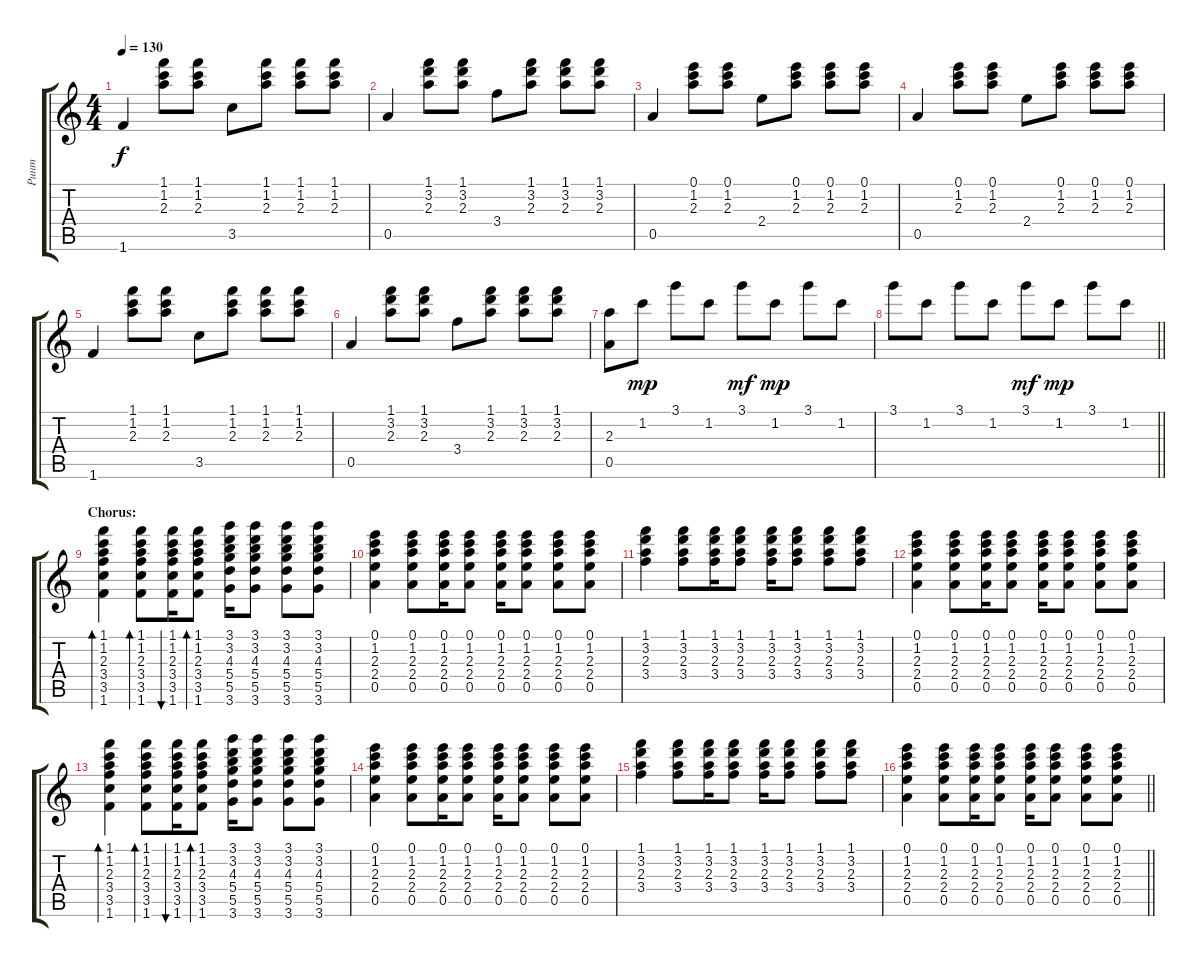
\track ("Ринт" "Ринт") {instrument acousticguitarnylon}
\staff {score tabs}
\tuning (E5 B4 G4 D4 A3 E3) {hide}
\ts (4 4)
\tempo 130
\clef g2
\ks c
1.6.4{dy f} (1.1 1.2 2.3).8 (1.1 1.2 2.3).8 3.5.8 (1.1 1.2 2.3).8 (1.1 1.2 2.3).8 (1.1 1.2 2.3).8 |
0.5.4 (1.1 3.2 2.3).8 (1.1 3.2 2.3).8 3.4.8 (1.1 3.2 2.3).8 (1.1 3.2 2.3).8 (1.1 3.2 2.3).8 |
0.5.4 (0.1 1.2 2.3).8 (0.1 1.2 2.3).8 2.4.8 (0.1 1.2 2.3).8 (0.1 1.2 2.3).8 (0.1 1.2 2.3).8 |
0.5.4 (0.1 1.2 2.3).8 (0.1 1.2 2.3).8 2.4.8 (0.1 1.2 2.3).8 (0.1 1.2 2.3).8 (0.1 1.2 2.3).8 |
1.6.4 (1.1 1.2 2.3).8 (1.1 1.2 2.3).8 3.5.8 (1.1 1.2 2.3).8 (1.1 1.2 2.3).8 (1.1 1.2 2.3).8 |
0.5.4 (1.1 3.2 2.3).8 (1.1 3.2 2.3).8 3.4.8 (1.1 3.2 2.3).8 (1.1 3.2 2.3).8 (1.1 3.2 2.3).8 |
(2.3 0.5).8 1.2.8{dy mp} 3.1.8 1.2.8 3.1.8{dy mf} 1.2.8{dy mp} 3.1.8 1.2.8 |
\barLineRight lightlight
3.1.8 1.2.8 3.1.8 1.2.8 3.1.8{dy mf} 1.2.8{dy mp} 3.1.8 1.2.8 |
\section ("" "Chorus:")
(1.1 1.2 2.3 3.4 3.5 1.6).4{bd 60} (1.1 1.2 2.3 3.4 3.5 1.6).8{bd 60} (1.1 1.2 2.3 3.4 3.5 1.6).16{bu 60} (1.1 1.2 2.3 3.4 3.5 1.6).8{bd 60} (3.1 3.2 4.3 5.4 5.5 3.6).16 (3.1 3.2 4.3 5.4 5.5 3.6).8 (3.1 3.2 4.3 5.4 5.5 3.6).8 (3.1 3.2 4.3 5.4 5.5 3.6).8 |
(0.1 1.2 2.3 2.4 0.5).4 (0.1 1.2 2.3 2.4 0.5).8 (0.1 1.2 2.3 2.4 0.5).16 (0.1 1.2 2.3 2.4 0.5).8 (0.1 1.2 2.3 2.4 0.5).16 (0.1 1.2 2.3 2.4 0.5).8 (0.1 1.2 2.3 2.4 0.5).8 (0.1 1.2 2.3 2.4 0.5).8 |
(1.1 3.2 2.3 3.4).4 (1.1 3.2 2.3 3.4).8 (1.1 3.2 2.3 3.4).16 (1.1 3.2 2.3 3.4).8 (1.1 3.2 2.3 3.4).16 (1.1 3.2 2.3 3.4).8 (1.1 3.2 2.3 3.4).8 (1.1 3.2 2.3 3.4).8 |
(0.1 1.2 2.3 2.4 0.5).4 (0.1 1.2 2.3 2.4 0.5).8 (0.1 1.2 2.3 2.4 0.5).16 (0.1 1.2 2.3 2.4 0.5).8 (0.1 1.2 2.3 2.4 0.5).16 (0.1 1.2 2.3 2.4 0.5).8 (0.1 1.2 2.3 2.4 0.5).8 (0.1 1.2 2.3 2.4 0.5).8 |
(1.1 1.2 2.3 3.4 3.5 1.6).4{bd 60} (1.1 1.2 2.3 3.4 3.5 1.6).8{bd 60} (1.1 1.2 2.3 3.4 3.5 1.6).16{bu 60} (1.1 1.2 2.3 3.4 3.5 1.6).8{bd 60} (3.1 3.2 4.3 5.4 5.5 3.6).16 (3.1 3.2 4.3 5.4 5.5 3.6).8 (3.1 3.2 4.3 5.4 5.5 3.6).8 (3.1 3.2 4.3 5.4 5.5 3.6).8 |
(0.1 1.2 2.3 2.4 0.5).4 (0.1 1.2 2.3 2.4 0.5).8 (0.1 1.2 2.3 2.4 0.5).16 (0.1 1.2 2.3 2.4 0.5).8 (0.1 1.2 2.3 2.4 0.5).16 (0.1 1.2 2.3 2.4 0.5).8 (0.1 1.2 2.3 2.4 0.5).8 (0.1 1.2 2.3 2.4 0.5).8 |
(1.1 3.2 2.3 3.4).4 (1.1 3.2 2.3 3.4).8 (1.1 3.2 2.3 3.4).16 (1.1 3.2 2.3 3.4).8 (1.1 3.2 2.3 3.4).16 (1.1 3.2 2.3 3.4).8 (1.1 3.2 2.3 3.4).8 (1.1 3.2 2.3 3.4).8 |
\barLineRight lightlight
(0.1 1.2 2.3 2.4 0.5).4 (0.1 1.2 2.3 2.4 0.5).8 (0.1 1.2 2.3 2.4 0.5).16 (0.1 1.2 2.3 2.4 0.5).8 (0.1 1.2 2.3 2.4 0.5).16 (0.1 1.2 2.3 2.4 0.5).8 (0.1 1.2 2.3 2.4 0.5).8 (0.1 1.2 2.3 2.4 0.5).8
